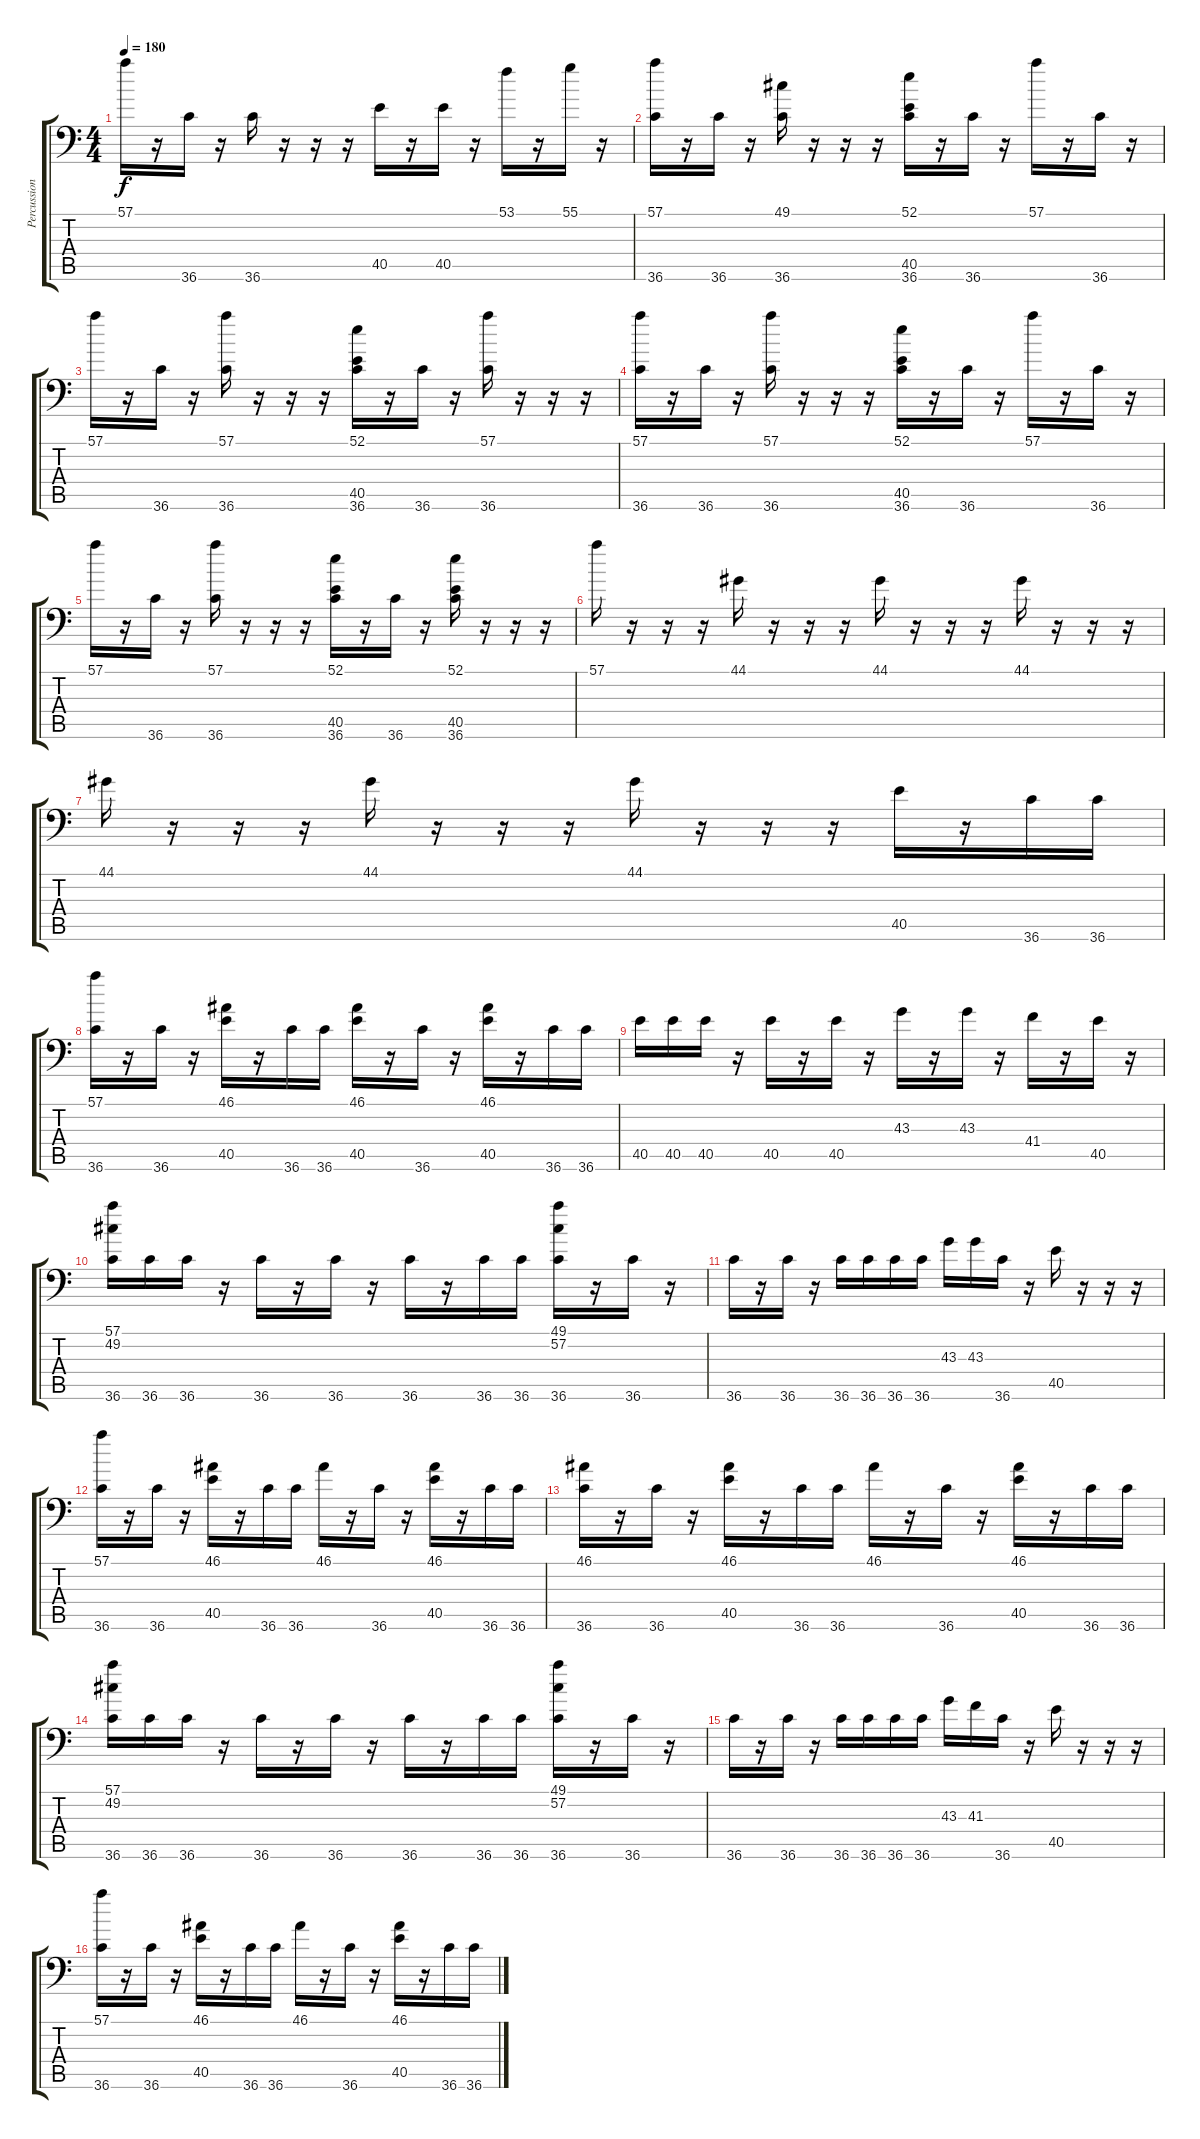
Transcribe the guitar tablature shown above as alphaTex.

\track ("Percussion" "Percussion") {instrument acousticgrandpiano}
\staff {score tabs}
\tuning (C-1 C-1 C-1 C-1 C-1 C-1) {hide}
\ts (4 4)
\tempo 180
\clef f4
\ks c
57.1.16{dy f} r.16 36.6.16 r.16 36.6.16 r.16 r.16 r.16 40.5.16 r.16 40.5.16 r.16 53.1.16 r.16 55.1.16 r.16 |
(57.1 36.6).16 r.16 36.6.16 r.16 (49.1 36.6).16 r.16 r.16 r.16 (52.1 40.5 36.6).16 r.16 36.6.16 r.16 57.1.16 r.16 36.6.16 r.16 |
57.1.16 r.16 36.6.16 r.16 (57.1 36.6).16 r.16 r.16 r.16 (52.1 40.5 36.6).16 r.16 36.6.16 r.16 (57.1 36.6).16 r.16 r.16 r.16 |
(57.1 36.6).16 r.16 36.6.16 r.16 (57.1 36.6).16 r.16 r.16 r.16 (52.1 40.5 36.6).16 r.16 36.6.16 r.16 57.1.16 r.16 36.6.16 r.16 |
57.1.16 r.16 36.6.16 r.16 (57.1 36.6).16 r.16 r.16 r.16 (52.1 40.5 36.6).16 r.16 36.6.16 r.16 (52.1 40.5 36.6).16 r.16 r.16 r.16 |
57.1.16 r.16 r.16 r.16 44.1.16 r.16 r.16 r.16 44.1.16 r.16 r.16 r.16 44.1.16 r.16 r.16 r.16 |
44.1.16 r.16 r.16 r.16 44.1.16 r.16 r.16 r.16 44.1.16 r.16 r.16 r.16 40.5.16 r.16 36.6.16 36.6.16 |
(57.1 36.6).16 r.16 36.6.16 r.16 (46.1 40.5).16 r.16 36.6.16 36.6.16 (46.1 40.5).16 r.16 36.6.16 r.16 (46.1 40.5).16 r.16 36.6.16 36.6.16 |
40.5.16 40.5.16 40.5.16 r.16 40.5.16 r.16 40.5.16 r.16 43.3.16 r.16 43.3.16 r.16 41.4.16 r.16 40.5.16 r.16 |
(57.1 49.2 36.6).16 36.6.16 36.6.16 r.16 36.6.16 r.16 36.6.16 r.16 36.6.16 r.16 36.6.16 36.6.16 (49.1 57.2 36.6).16 r.16 36.6.16 r.16 |
36.6.16 r.16 36.6.16 r.16 36.6.16 36.6.16 36.6.16 36.6.16 43.3.16 43.3.16 36.6.16 r.16 40.5.16 r.16 r.16 r.16 |
(57.1 36.6).16 r.16 36.6.16 r.16 (46.1 40.5).16 r.16 36.6.16 36.6.16 46.1.16 r.16 36.6.16 r.16 (46.1 40.5).16 r.16 36.6.16 36.6.16 |
(46.1 36.6).16 r.16 36.6.16 r.16 (46.1 40.5).16 r.16 36.6.16 36.6.16 46.1.16 r.16 36.6.16 r.16 (46.1 40.5).16 r.16 36.6.16 36.6.16 |
(57.1 49.2 36.6).16 36.6.16 36.6.16 r.16 36.6.16 r.16 36.6.16 r.16 36.6.16 r.16 36.6.16 36.6.16 (49.1 57.2 36.6).16 r.16 36.6.16 r.16 |
36.6.16 r.16 36.6.16 r.16 36.6.16 36.6.16 36.6.16 36.6.16 43.3.16 41.3.16 36.6.16 r.16 40.5.16 r.16 r.16 r.16 |
(57.1 36.6).16 r.16 36.6.16 r.16 (46.1 40.5).16 r.16 36.6.16 36.6.16 46.1.16 r.16 36.6.16 r.16 (46.1 40.5).16 r.16 36.6.16 36.6.16
